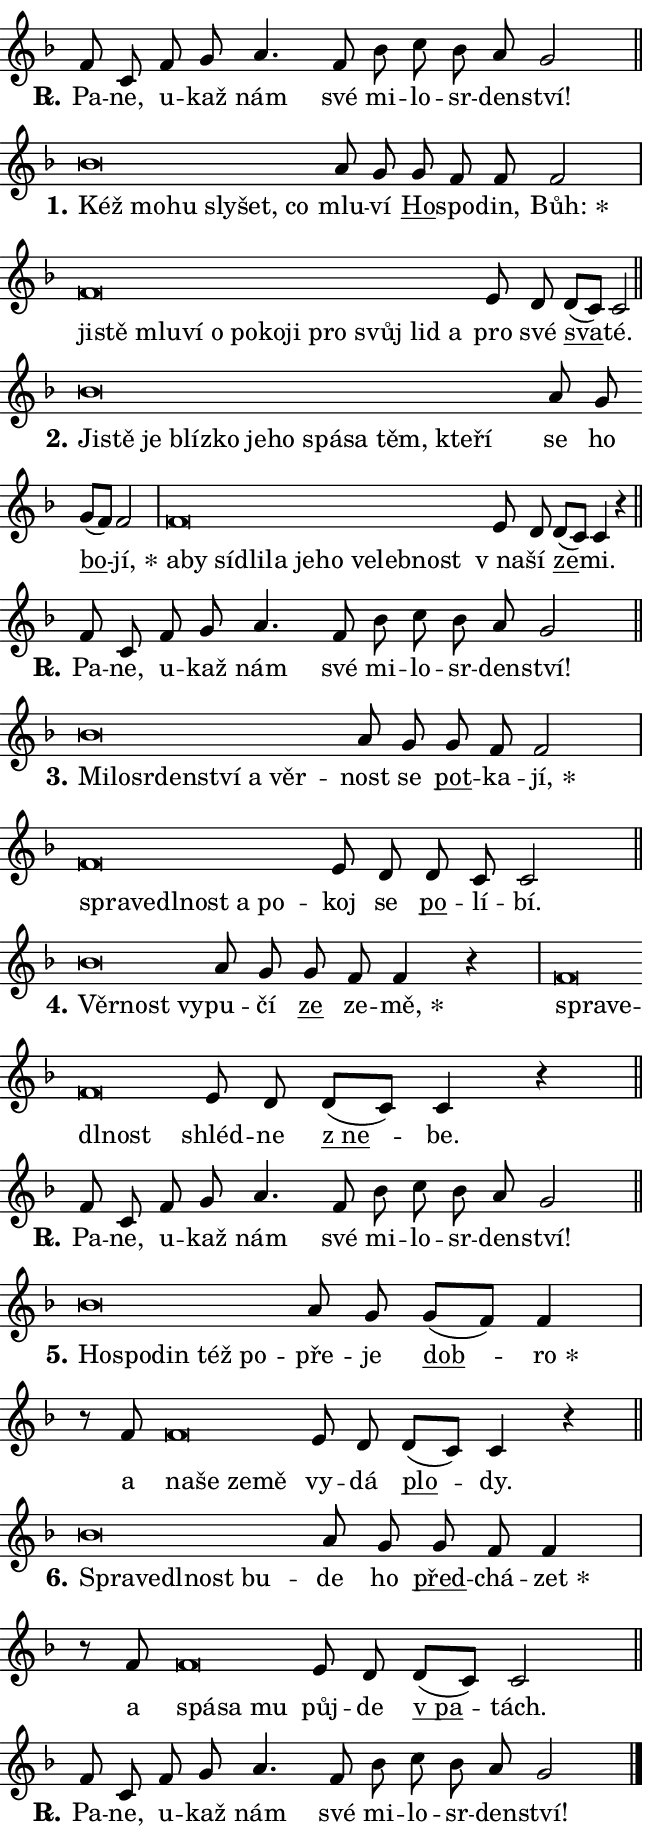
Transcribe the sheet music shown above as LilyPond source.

\version "2.24.0"
\header { tagline = "" }
\paper {
  indent = 0\cm
  top-margin = 0\cm
  right-margin = 0.13\cm % to fit lyric hyphens
  bottom-margin = 0\cm
  left-margin = 0\cm
  paper-width = 11\cm
  page-breaking = #ly:one-page-breaking
  system-system-spacing.basic-distance = #11
  score-system-spacing.basic-distance = #11
  ragged-last = ##f
}


%% Author: Thomas Morley
%% https://lists.gnu.org/archive/html/lilypond-user/2020-05/msg00002.html
#(define (line-position grob)
"Returns position of @var[grob} in current system:
   @code{'start}, if at first time-step
   @code{'end}, if at last time-step
   @code{'middle} otherwise
"
  (let* ((col (ly:item-get-column grob))
         (ln (ly:grob-object col 'left-neighbor))
         (rn (ly:grob-object col 'right-neighbor))
         (col-to-check-left (if (ly:grob? ln) ln col))
         (col-to-check-right (if (ly:grob? rn) rn col))
         (break-dir-left
           (and
             (ly:grob-property col-to-check-left 'non-musical #f)
             (ly:item-break-dir col-to-check-left)))
         (break-dir-right
           (and
             (ly:grob-property col-to-check-right 'non-musical #f)
             (ly:item-break-dir col-to-check-right))))
        (cond ((eqv? 1 break-dir-left) 'start)
              ((eqv? -1 break-dir-right) 'end)
              (else 'middle))))

#(define (tranparent-at-line-position vctor)
  (lambda (grob)
  "Relying on @code{line-position} select the relevant enry from @var{vctor}.
Used to determine transparency,"
    (case (line-position grob)
      ((end) (not (vector-ref vctor 0)))
      ((middle) (not (vector-ref vctor 1)))
      ((start) (not (vector-ref vctor 2))))))

noteHeadBreakVisibility =
#(define-music-function (break-visibility)(vector?)
"Makes @code{NoteHead}s transparent relying on @var{break-visibility}"
#{
  \override NoteHead.transparent =
    #(tranparent-at-line-position break-visibility)
#})

#(define delete-ledgers-for-transparent-note-heads
  (lambda (grob)
    "Reads whether a @code{NoteHead} is transparent.
If so this @code{NoteHead} is removed from @code{'note-heads} from
@var{grob}, which is supposed to be @code{LedgerLineSpanner}.
As a result ledgers are not printed for this @code{NoteHead}"
    (let* ((nhds-array (ly:grob-object grob 'note-heads))
           (nhds-list
             (if (ly:grob-array? nhds-array)
                 (ly:grob-array->list nhds-array)
                 '()))
           ;; Relies on the transparent-property being done before
           ;; Staff.LedgerLineSpanner.after-line-breaking is executed.
           ;; This is fragile ...
           (to-keep
             (remove
               (lambda (nhd)
                 (ly:grob-property nhd 'transparent #f))
               nhds-list)))
      ;; TODO find a better method to iterate over grob-arrays, similiar
      ;; to filter/remove etc for lists
      ;; For now rebuilt from scratch
      (set! (ly:grob-object grob 'note-heads)  '())
      (for-each
        (lambda (nhd)
          (ly:pointer-group-interface::add-grob grob 'note-heads nhd))
        to-keep))))

squashNotes = {
  \override NoteHead.X-extent = #'(-0.2 . 0.2)
  \override NoteHead.Y-extent = #'(-0.75 . 0)
  \override NoteHead.stencil =
    #(lambda (grob)
       (let ((pos (ly:grob-property grob 'staff-position)))
         (begin
           (if (< pos -7) (display "ERROR: Lower brevis then expected\n") (display ""))
           (if (<= pos -6) ly:text-interface::print ly:note-head::print))))
}
unSquashNotes = {
  \revert NoteHead.X-extent
  \revert NoteHead.Y-extent
  \revert NoteHead.stencil
}

hideNotes = \noteHeadBreakVisibility #begin-of-line-visible
unHideNotes = \noteHeadBreakVisibility #all-visible

% work-around for resetting accidentals
% https://lilypond.org/doc/v2.23/Documentation/notation/displaying-rhythms#unmetered-music
cadenzaMeasure = {
  \cadenzaOff
  \partial 1024 s1024
  \cadenzaOn
}

#(define-markup-command (accent layout props text) (markup?)
  "Underline accented syllable"
  (interpret-markup layout props
    #{\markup \override #'(offset . 4.3) \underline { #text }#}))

responsum = \markup \concat {
  "R" \hspace #-1.05 \path #0.1 #'((moveto 0 0.07) (lineto 0.9 0.8)) \hspace #0.05 "."
}

spaceSize = #0.6828661417322834 % exact space size for TeX Gyre Schola

\layout {
  \context {
    \Staff
    \remove "Time_signature_engraver"
    \override LedgerLineSpanner.after-line-breaking = #delete-ledgers-for-transparent-note-heads
  }
  \context {
    \Lyrics {
      \override LyricSpace.minimum-distance = \spaceSize
      \override LyricText.font-name = #"TeX Gyre Schola"
      \override LyricText.font-size = 1
      \override StanzaNumber.font-name = #"TeX Gyre Schola Bold"
      \override StanzaNumber.font-size = 1
    }
  }
  \context {
    \Score 
    \override NoteHead.text =
      #(lambda (grob) 
        (let ((pos (ly:grob-property grob 'staff-position)))
          #{\markup {
            \combine
              \halign #-0.55 \raise #(if (= pos -6) 0 0.5) \override #'(thickness . 2) \draw-line #'(3.2 . 0)
              \musicglyph "noteheads.sM1"
          }#}))
  }
}

% magnetic-lyrics.ily
%
%   written by
%     Jean Abou Samra <jean@abou-samra.fr>
%     Werner Lemberg <wl@gnu.org>
%
%   adapted by
%     Jiri Hon <jiri.hon@gmail.com>
%
% Version 2022-Apr-15

% https://www.mail-archive.com/lilypond-user@gnu.org/msg149350.html

#(define (Left_hyphen_pointer_engraver context)
   "Collect syllable-hyphen-syllable occurrences in lyrics and store
them in properties.  This engraver only looks to the left.  For
example, if the lyrics input is @code{foo -- bar}, it does the
following.

@itemize @bullet
@item
Set the @code{text} property of the @code{LyricHyphen} grob between
@q{foo} and @q{bar} to @code{foo}.

@item
Set the @code{left-hyphen} property of the @code{LyricText} grob with
text @q{foo} to the @code{LyricHyphen} grob between @q{foo} and
@q{bar}.
@end itemize

Use this auxiliary engraver in combination with the
@code{lyric-@/text::@/apply-@/magnetic-@/offset!} hook."
   (let ((hyphen #f)
         (text #f))
     (make-engraver
      (acknowledgers
       ((lyric-syllable-interface engraver grob source-engraver)
        (set! text grob)))
      (end-acknowledgers
       ((lyric-hyphen-interface engraver grob source-engraver)
        ;(when (not (grob::has-interface grob 'lyric-space-interface))
          (set! hyphen grob)));)
      ((stop-translation-timestep engraver)
       (when (and text hyphen)
         (ly:grob-set-object! text 'left-hyphen hyphen))
       (set! text #f)
       (set! hyphen #f)))))

#(define (lyric-text::apply-magnetic-offset! grob)
   "If the space between two syllables is less than the value in
property @code{LyricText@/.details@/.squash-threshold}, move the right
syllable to the left so that it gets concatenated with the left
syllable.

Use this function as a hook for
@code{LyricText@/.after-@/line-@/breaking} if the
@code{Left_@/hyphen_@/pointer_@/engraver} is active."
   (let ((hyphen (ly:grob-object grob 'left-hyphen #f)))
     (when hyphen
       (let ((left-text (ly:spanner-bound hyphen LEFT)))
         (when (grob::has-interface left-text 'lyric-syllable-interface)
           (let* ((common (ly:grob-common-refpoint grob left-text X))
                  (this-x-ext (ly:grob-extent grob common X))
                  (left-x-ext
                   (begin
                     ;; Trigger magnetism for left-text.
                     (ly:grob-property left-text 'after-line-breaking)
                     (ly:grob-extent left-text common X)))
                  ;; `delta` is the gap width between two syllables.
                  (delta (- (interval-start this-x-ext)
                            (interval-end left-x-ext)))
                  (details (ly:grob-property grob 'details))
                  (threshold (assoc-get 'squash-threshold details 0.2)))
             (when (< delta threshold)
               (let* (;; We have to manipulate the input text so that
                      ;; ligatures crossing syllable boundaries are not
                      ;; disabled.  For languages based on the Latin
                      ;; script this is essentially a beautification.
                      ;; However, for non-Western scripts it can be a
                      ;; necessity.
                      (lt (ly:grob-property left-text 'text))
                      (rt (ly:grob-property grob 'text))
                      (is-space (grob::has-interface hyphen 'lyric-space-interface))
                      (space (if is-space " " ""))
                      (extra-delta (if is-space spaceSize 0))
                      ;; Append new syllable.
                      (ltrt-space (if (and (string? lt) (string? rt))
                                (string-append lt space rt)
                                (make-concat-markup (list lt space rt))))
                      ;; Right-align `ltrt` to the right side.
                      (ltrt-space-markup (grob-interpret-markup
                               grob
                               (make-translate-markup
                                (cons (interval-length this-x-ext) 0)
                                (make-right-align-markup ltrt-space)))))
                 (begin
                   ;; Don't print `left-text`.
                   (ly:grob-set-property! left-text 'stencil #f)
                   ;; Set text and stencil (which holds all collected
                   ;; syllables so far) and shift it to the left.
                   (ly:grob-set-property! grob 'text ltrt-space)
                   (ly:grob-set-property! grob 'stencil ltrt-space-markup)
                   (ly:grob-translate-axis! grob (- (- delta extra-delta)) X))))))))))


#(define (lyric-hyphen::displace-bounds-first grob)
   ;; Make very sure this callback isn't triggered too early.
   (let ((left (ly:spanner-bound grob LEFT))
         (right (ly:spanner-bound grob RIGHT)))
     (ly:grob-property left 'after-line-breaking)
     (ly:grob-property right 'after-line-breaking)
     (ly:lyric-hyphen::print grob)))

squashThreshold = #0.4

\layout {
  \context {
    \Lyrics
    \consists #Left_hyphen_pointer_engraver
    \override LyricText.after-line-breaking =
      #lyric-text::apply-magnetic-offset!
    \override LyricHyphen.stencil = #lyric-hyphen::displace-bounds-first
    \override LyricText.details.squash-threshold = \squashThreshold
    \override LyricHyphen.minimum-distance = 0
    \override LyricHyphen.minimum-length = \squashThreshold
  }
}

squashText = \override LyricText.details.squash-threshold = 9999
unSquashText = \override LyricText.details.squash-threshold = \squashThreshold

leftText = \override LyricText.self-alignment-X = #LEFT
unLeftText = \revert LyricText.self-alignment-X

starOffset = #(lambda (grob) 
                (let ((x_offset (ly:self-alignment-interface::aligned-on-x-parent grob)))
                  (if (= x_offset 0) 0 (+ x_offset 1.2))))

star = #(define-music-function (syllable)(string?)
"Append star separator at the end of a syllable"
#{
  \once \override LyricText.X-offset = #starOffset
  \lyricmode { \markup {
    #syllable
    \override #'((font-name . "TeX Gyre Schola Bold")) \hspace #0.2 \lower #0.65 \larger "*"
  } }
#})

starAccent = #(define-music-function (syllable)(string?)
"Append star separator at the end of a syllable and make accent"
#{
  \once \override LyricText.X-offset = #starOffset
  \lyricmode { \markup {
    \accent #syllable
    \override #'((font-name . "TeX Gyre Schola Bold")) \hspace #0.2 \lower #0.65 \larger "*"
  } }
#})

breath = #(define-music-function (syllable)(string?)
"Append breathing indicator at the end of a syllable"
#{
  \lyricmode { \markup { #syllable "+" } }
#})

optionalBreath = #(define-music-function (syllable)(string?)
"Append optional breathing indicator at the end of a syllable"
#{
  \lyricmode { \markup { #syllable "(+)" } }
#})


\score {
    <<
        \new Voice = "melody" { \cadenzaOn \key f \major \relative { f'8 c f g a4. f8 \bar "" bes c bes a g2 \cadenzaMeasure \bar "||" \break } }
        \new Lyrics \lyricsto "melody" { \lyricmode { \set stanza = \responsum
Pa -- ne, u -- kaž nám své mi -- lo -- sr -- den -- ství! } }
    >>
    \layout {}
}

\score {
    <<
        \new Voice = "melody" { \cadenzaOn \key f \major \relative { \squashNotes bes'\breve*1/16 \hideNotes \breve*1/16 \bar "" \breve*1/16 \bar "" \breve*1/16 \bar "" \breve*1/16 \breve*1/16 \bar "" \unHideNotes \unSquashNotes a8 g \bar "" g f f f2 \cadenzaMeasure \bar "|" \squashNotes f\breve*1/16 \hideNotes \breve*1/16 \bar "" \breve*1/16 \bar "" \breve*1/16 \bar "" \breve*1/16 \bar "" \breve*1/16 \bar "" \breve*1/16 \bar "" \breve*1/16 \bar "" \breve*1/16 \bar "" \breve*1/16 \bar "" \breve*1/16 \breve*1/16 \bar "" \unHideNotes \unSquashNotes e8 d \bar "" d[( c)] c2 \cadenzaMeasure \bar "||" \break } }
        \new Lyrics \lyricsto "melody" { \lyricmode { \set stanza = "1."
\leftText Kéž \squashText mo -- hu sly -- šet, co \unLeftText \unSquashText mlu -- ví \markup \accent Ho -- spo -- din, \star Bůh: \leftText ji -- \squashText stě mlu -- ví o po -- ko -- ji pro svůj lid a \unLeftText \unSquashText pro své \markup \accent sva -- té. } }
    >>
    \layout {}
}

\score {
    <<
        \new Voice = "melody" { \cadenzaOn \key f \major \relative { \squashNotes bes'\breve*1/16 \hideNotes \breve*1/16 \bar "" \breve*1/16 \bar "" \breve*1/16 \bar "" \breve*1/16 \bar "" \breve*1/16 \bar "" \breve*1/16 \bar "" \breve*1/16 \bar "" \breve*1/16 \bar "" \breve*1/16 \bar "" \breve*1/16 \breve*1/16 \bar "" \unHideNotes \unSquashNotes a8 g \bar "" g[( f)] f2 \cadenzaMeasure \bar "|" \squashNotes f\breve*1/16 \hideNotes \breve*1/16 \bar "" \breve*1/16 \bar "" \breve*1/16 \bar "" \breve*1/16 \bar "" \breve*1/16 \bar "" \breve*1/16 \bar "" \breve*1/16 \bar "" \breve*1/16 \breve*1/16 \bar "" \unHideNotes \unSquashNotes e8 d \bar "" d[( c)] c4 r \cadenzaMeasure \bar "||" \break } }
        \new Lyrics \lyricsto "melody" { \lyricmode { \set stanza = "2."
\leftText Ji -- \squashText stě je blíz -- ko je -- ho spá -- sa těm, kte -- ří \unLeftText \unSquashText se ho \markup \accent bo -- \star jí, \leftText a -- \squashText by sí -- dli -- la je -- ho ve -- leb -- nost \unLeftText \unSquashText "v na" -- ší \markup \accent ze -- mi. } }
    >>
    \layout {}
}

\score {
    <<
        \new Voice = "melody" { \cadenzaOn \key f \major \relative { f'8 c f g a4. f8 \bar "" bes c bes a g2 \cadenzaMeasure \bar "||" \break } }
        \new Lyrics \lyricsto "melody" { \lyricmode { \set stanza = \responsum
Pa -- ne, u -- kaž nám své mi -- lo -- sr -- den -- ství! } }
    >>
    \layout {}
}

\score {
    <<
        \new Voice = "melody" { \cadenzaOn \key f \major \relative { \squashNotes bes'\breve*1/16 \hideNotes \breve*1/16 \bar "" \breve*1/16 \bar "" \breve*1/16 \bar "" \breve*1/16 \bar "" \breve*1/16 \breve*1/16 \bar "" \unHideNotes \unSquashNotes a8 g \bar "" g f f2 \cadenzaMeasure \bar "|" \squashNotes f\breve*1/16 \hideNotes \breve*1/16 \bar "" \breve*1/16 \bar "" \breve*1/16 \bar "" \breve*1/16 \breve*1/16 \bar "" \unHideNotes \unSquashNotes e8 d \bar "" d c c2 \cadenzaMeasure \bar "||" \break } }
        \new Lyrics \lyricsto "melody" { \lyricmode { \set stanza = "3."
\leftText Mi -- \squashText lo -- sr -- den -- ství a věr -- \unLeftText \unSquashText nost se \markup \accent pot -- ka -- \star jí, \leftText spra -- \squashText ve -- dl -- nost a po -- \unLeftText \unSquashText koj se \markup \accent po -- lí -- bí. } }
    >>
    \layout {}
}

\score {
    <<
        \new Voice = "melody" { \cadenzaOn \key f \major \relative { \squashNotes bes'\breve*1/16 \hideNotes \breve*1/16 \breve*1/16 \bar "" \unHideNotes \unSquashNotes a8 g \bar "" g f f4 r \cadenzaMeasure \bar "|" \squashNotes f\breve*1/16 \hideNotes \breve*1/16 \bar "" \breve*1/16 \breve*1/16 \bar "" \unHideNotes \unSquashNotes e8 d \bar "" d[( c)] c4 r \cadenzaMeasure \bar "||" \break } }
        \new Lyrics \lyricsto "melody" { \lyricmode { \set stanza = "4."
\leftText Věr -- \squashText nost vy -- \unLeftText \unSquashText pu -- čí \markup \accent ze ze -- \star mě, \leftText spra -- \squashText ve -- dl -- nost \unLeftText \unSquashText shléd -- ne \markup \accent "z ne" -- be. } }
    >>
    \layout {}
}

\score {
    <<
        \new Voice = "melody" { \cadenzaOn \key f \major \relative { f'8 c f g a4. f8 \bar "" bes c bes a g2 \cadenzaMeasure \bar "||" \break } }
        \new Lyrics \lyricsto "melody" { \lyricmode { \set stanza = \responsum
Pa -- ne, u -- kaž nám své mi -- lo -- sr -- den -- ství! } }
    >>
    \layout {}
}

\score {
    <<
        \new Voice = "melody" { \cadenzaOn \key f \major \relative { \squashNotes bes'\breve*1/16 \hideNotes \breve*1/16 \bar "" \breve*1/16 \bar "" \breve*1/16 \breve*1/16 \bar "" \unHideNotes \unSquashNotes a8 g \bar "" g[( f)] f4 \cadenzaMeasure \bar "|" r8 f \squashNotes f\breve*1/16 \hideNotes \breve*1/16 \bar "" \breve*1/16 \breve*1/16 \bar "" \unHideNotes \unSquashNotes e8 d \bar "" d[( c)] c4 r \cadenzaMeasure \bar "||" \break } }
        \new Lyrics \lyricsto "melody" { \lyricmode { \set stanza = "5."
\leftText Ho -- \squashText spo -- din též po -- \unLeftText \unSquashText pře -- je \markup \accent dob -- \star ro a \leftText na -- \squashText še ze -- mě \unLeftText \unSquashText vy -- dá \markup \accent plo -- dy. } }
    >>
    \layout {}
}

\score {
    <<
        \new Voice = "melody" { \cadenzaOn \key f \major \relative { \squashNotes bes'\breve*1/16 \hideNotes \breve*1/16 \bar "" \breve*1/16 \bar "" \breve*1/16 \breve*1/16 \bar "" \unHideNotes \unSquashNotes a8 g \bar "" g f f4 \cadenzaMeasure \bar "|" r8 f \squashNotes f\breve*1/16 \hideNotes \breve*1/16 \breve*1/16 \bar "" \unHideNotes \unSquashNotes e8 d \bar "" d[( c)] c2 \cadenzaMeasure \bar "||" \break } }
        \new Lyrics \lyricsto "melody" { \lyricmode { \set stanza = "6."
\leftText Spra -- \squashText ve -- dl -- nost bu -- \unLeftText \unSquashText de ho \markup \accent před -- chá -- \star zet a \leftText spá -- \squashText sa mu \unLeftText \unSquashText půj -- de \markup \accent "v pa" -- tách. } }
    >>
    \layout {}
}

\score {
    <<
        \new Voice = "melody" { \cadenzaOn \key f \major \relative { f'8 c f g a4. f8 \bar "" bes c bes a g2 \cadenzaMeasure \bar "||" \break } \bar "|." }
        \new Lyrics \lyricsto "melody" { \lyricmode { \set stanza = \responsum
Pa -- ne, u -- kaž nám své mi -- lo -- sr -- den -- ství! } }
    >>
    \layout {}
}
